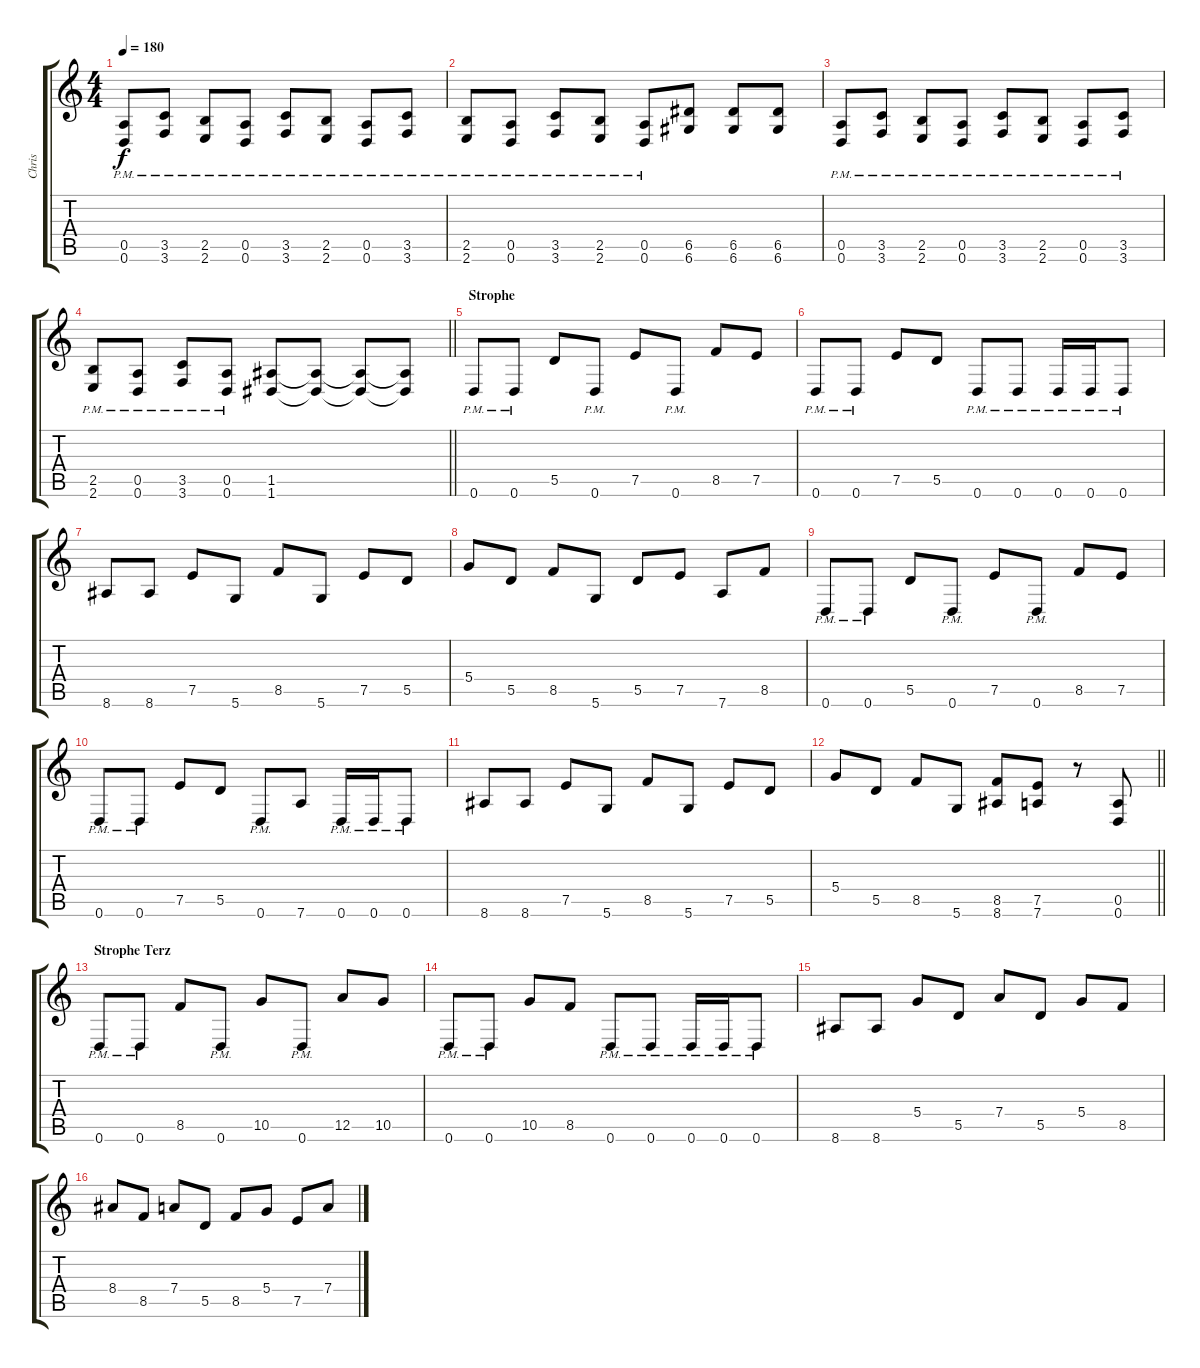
\track ("Chris" "Chris") {instrument distortionguitar}
\staff {score tabs}
\tuning (E4 B3 G3 D3 A2 D2) {hide}
\ts (4 4)
\tempo 180
\clef g2
\ks c
(0.5{pm} 0.6{pm}).8{dy f} (3.5{pm} 3.6{pm}).8 (2.5{pm} 2.6{pm}).8 (0.5{pm} 0.6{pm}).8 (3.5{pm} 3.6{pm}).8 (2.5{pm} 2.6{pm}).8 (0.5{pm} 0.6{pm}).8 (3.5{pm} 3.6{pm}).8 |
(2.5{pm} 2.6{pm}).8 (0.5{pm} 0.6{pm}).8 (3.5{pm} 3.6{pm}).8 (2.5{pm} 2.6{pm}).8 (0.5{pm} 0.6{pm}).8 (6.5 6.6).8 (6.5 6.6).8 (6.5 6.6).8 |
(0.5{pm} 0.6{pm}).8 (3.5{pm} 3.6{pm}).8 (2.5{pm} 2.6{pm}).8 (0.5{pm} 0.6{pm}).8 (3.5{pm} 3.6{pm}).8 (2.5{pm} 2.6{pm}).8 (0.5{pm} 0.6{pm}).8 (3.5{pm} 3.6{pm}).8 |
\barLineRight lightlight
(2.5{pm} 2.6{pm}).8 (0.5{pm} 0.6{pm}).8 (3.5{pm} 3.6{pm}).8 (0.5{pm} 0.6{pm}).8 (1.5 1.6).8 (1.5{t} 1.6{t}).8 (1.5{t} 1.6{t}).8 (1.5{t} 1.6{t}).8 |
\section ("" "Strophe")
0.6{pm}.8 0.6{pm}.8 5.5.8 0.6{pm}.8 7.5.8 0.6{pm}.8 8.5.8 7.5.8 |
0.6{pm}.8 0.6{pm}.8 7.5.8 5.5.8 0.6{pm}.8 0.6{pm}.8 0.6{pm}.16 0.6{pm}.16 0.6{pm}.8 |
8.6.8 8.6.8 7.5.8 5.6.8 8.5.8 5.6.8 7.5.8 5.5.8 |
5.4.8 5.5.8 8.5.8 5.6.8 5.5.8 7.5.8 7.6.8 8.5.8 |
0.6{pm}.8 0.6{pm}.8 5.5.8 0.6{pm}.8 7.5.8 0.6{pm}.8 8.5.8 7.5.8 |
0.6{pm}.8 0.6{pm}.8 7.5.8 5.5.8 0.6{pm}.8 7.6.8 0.6{pm}.16 0.6{pm}.16 0.6{pm}.8 |
8.6.8 8.6.8 7.5.8 5.6.8 8.5.8 5.6.8 7.5.8 5.5.8 |
\barLineRight lightlight
5.4.8 5.5.8 8.5.8 5.6.8 (8.5 8.6).8 (7.5 7.6).8 r.8 (0.5 0.6).8 |
\section ("" "Strophe Terz")
0.6{pm}.8 0.6{pm}.8 8.5.8 0.6{pm}.8 10.5.8 0.6{pm}.8 12.5.8 10.5.8 |
0.6{pm}.8 0.6{pm}.8 10.5.8 8.5.8 0.6{pm}.8 0.6{pm}.8 0.6{pm}.16 0.6{pm}.16 0.6{pm}.8 |
8.6.8 8.6.8 5.4.8 5.5.8 7.4.8 5.5.8 5.4.8 8.5.8 |
8.4.8 8.5.8 7.4.8 5.5.8 8.5.8 5.4.8 7.5.8 7.4.8
